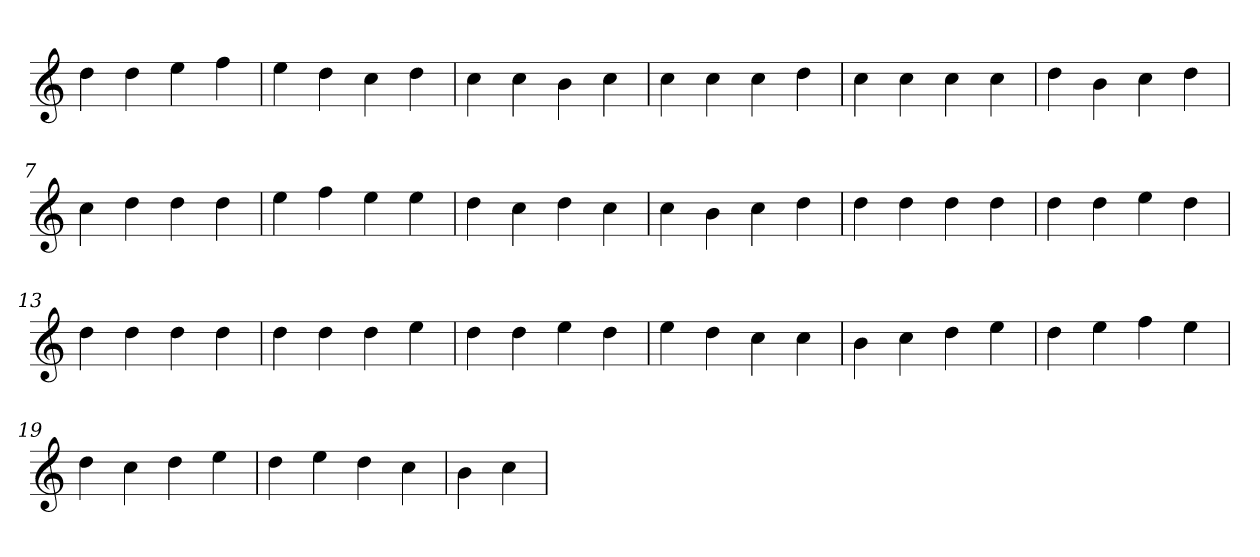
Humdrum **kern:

**kern
*part1
*staff1
*clefG2
=1
4dd
4dd
4ee
4ff
=2
4ee
4dd
4cc
4dd
=3
4cc
4cc
4b
4cc
=4
4cc
4cc
4cc
4dd
=5
4cc
4cc
4cc
4cc
=6
4dd
4b
4cc
4dd
=7
4cc
4dd
4dd
4dd
=8
4ee
4ff
4ee
4ee
=9
4dd
4cc
4dd
4cc
=10
4cc
4b
4cc
4dd
=11
4dd
4dd
4dd
4dd
=12
4dd
4dd
4ee
4dd
=13
4dd
4dd
4dd
4dd
=14
4dd
4dd
4dd
4ee
=15
4dd
4dd
4ee
4dd
=16
4ee
4dd
4cc
4cc
=17
4b
4cc
4dd
4ee
=18
4dd
4ee
4ff
4ee
=19
4dd
4cc
4dd
4ee
=20
4dd
4ee
4dd
4cc
=21
4b
4cc
=
*-
